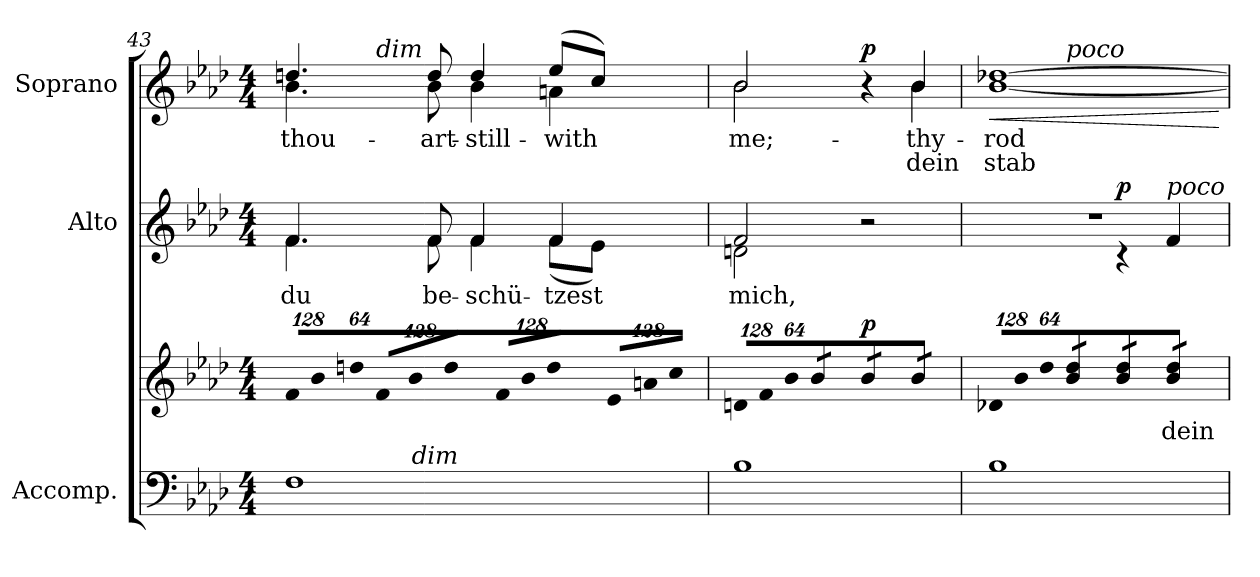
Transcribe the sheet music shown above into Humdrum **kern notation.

**kern	**kern	**text	**dynam	**kern	**text	**dynam	**kern	**text	**text	**dynam
*part3	*part3	*part3	*part3	*part2	*part2	*part2	*part1	*part1	*part1	*part1
*staff4	*staff3	*staff3	*staff3/4	*staff2	*staff2	*staff2	*staff1	*staff1	*staff1	*staff1
*I"Accomp.	*	*	*	*I"Alto	*	*	*I"Soprano	*	*	*
*	*	*	*	*I'A.	*	*	*I'S.	*	*	*
!!LO:PB:g=z
*clefF4	*clefG2	*	*	*clefG2	*	*	*clefG2	*	*	*
*k[b-e-a-d-]	*k[b-e-a-d-]	*	*	*k[b-e-a-d-]	*	*	*k[b-e-a-d-]	*	*	*
*A-:	*A-:	*	*	*A-:	*	*	*A-:	*	*	*
*M4/4	*M4/4	*	*	*M4/4	*	*	*M4/4	*	*	*
*	*Xbrackettup	*	*	*	*	*	*	*	*	*
=43	=43	=43	=43	=43	=43	=43	=43	=43	=43	=43
!	!LO:N:vis=8	!	!	!	!	!	!	!	!	!
!	!	!	!	!	!LO:LY:a:color=#000000	!	!	!	!	!
*	*	*	*	*^	*	*	*	*	*	*
!	!	!	!	!	!	!	!	!	!LO:LY:b:color=#000000	!	!
*^	*	*	*	*	*	*	*	*^	*	*	*
*	*	*	*	*	*	*	*	*	*	*^	*	*	*
1Fi	4ryy	1024%85fi/L	.	.	4.fi/	4.fi\	du	.	4.ddni/	4.b-i\	4ryy	thou-	.	.
!	!	!LO:N:vis=8	!	!	!	!	!	!	!	!	!	!	!	!
.	.	1024%85b-i/	.	.	.	.	.	.	.	.	.	.	.	.
!	!	!LO:N:vis=8	!	!	!	!	!	!	!	!	!	!	!	!
.	.	512%43ddni/J	.	.	.	.	.	.	.	.	.	.	.	.
!	!	!	!	!	!	!	!	!	!	!	!LO:TX:a:i:t=dim	!	!	!
!	!	!LO:N:vis=8	!	!	!	!	!	!	!	!	!	!	!	!
.	16ryy	1024%85fi/L	.	.	.	.	.	.	.	.	2.ryy	.	.	.
.	64.ryy	.	.	.	.	.	.	.	.	.	.	.	.	.
!	!	!LO:N:vis=8	!	!	!	!	!	!	!	!	!	!	!	!
.	.	1024%85b-i/	.	.	.	.	.	.	.	.	.	.	.	.
!	!LO:TX:a:i:t=dim	!	!	!	!	!	!	!	!	!	!	!	!	!
.	2ryy	.	.	.	.	.	.	.	.	.	.	.	.	.
!	!	!	!	!	!	!	!LO:LY:a:color=#000000	!	!	!	!	!	!	!
!	!	!	!	!	!	!	!	!	!	!	!	!LO:LY:b:color=#000000	!	!
.	.	.	.	.	8fi/	8fi\	be-	.	8ddi/	8b-i\	.	-art-	.	.
!	!	!LO:N:vis=8	!	!	!	!	!	!	!	!	!	!	!	!
.	.	512%43ddi/J	.	.	.	.	.	.	.	.	.	.	.	.
!	!	!LO:N:vis=8	!	!	!	!	!	!	!	!	!	!	!	!
!	!	!	!	!	!	!	!LO:LY:a:color=#000000	!	!	!	!	!	!	!
!	!	!	!	!	!	!	!	!	!	!	!	!LO:LY:b:color=#000000	!	!
.	.	1024%85fi/L	.	.	4fi/	4fi\	-schü-	.	4ddi/	4b-i\	.	-still-	.	.
!	!	!LO:N:vis=8	!	!	!	!	!	!	!	!	!	!	!	!
.	.	1024%85b-i/	.	.	.	.	.	.	.	.	.	.	.	.
!	!	!LO:N:vis=8	!	!	!	!	!	!	!	!	!	!	!	!
.	.	512%43ddi/J	.	.	.	.	.	.	.	.	.	.	.	.
!	!	!LO:N:vis=8	!	!	!	!	!	!	!	!	!	!	!	!
!	!	!	!	!	!	!	!LO:LY:a:color=#000000	!	!	!	!	!	!	!
!	!	!	!	!	!	!	!	!	!	!	!	!LO:LY:b:color=#000000	!	!
.	.	1024%85e-i/L	.	.	4fi/	(8fi\L	-tzest	.	(8ee-i/L	4ani\	.	-with	.	.
!	!	!LO:N:vis=8	!	!	!	!	!	!	!	!	!	!	!	!
.	.	1024%85ani/	.	.	.	.	.	.	.	.	.	.	.	.
.	8ryy	.	.	.	.	.	.	.	.	.	.	.	.	.
.	.	.	.	.	.	8e-i\J)	.	.	8cci/J)	.	.	.	.	.
!	!	!LO:N:vis=8	!	!	!	!	!	!	!	!	!	!	!	!
.	.	512%43cci/J	.	.	.	.	.	.	.	.	.	.	.	.
.	32ryy	.	.	.	.	.	.	.	.	.	.	.	.	.
.	128ryy	.	.	.	.	.	.	.	.	.	.	.	.	.
=44	=44	=44	=44	=44	=44	=44	=44	=44	=44	=44	=44	=44	=44	=44
!	!	!LO:N:vis=8	!	!	!	!	!	!	!	!	!	!	!	!
*	*	*	*	*	*	*	*	*	*v	*v	*v	*	*	*
*	*	*	*	*	*	*	*	*	*^	*	*	*
*	*	*	*	*	*	*	*	*	*	*^	*	*	*
!	!	!	!	!	!	!	!LO:LY:a:color=#000000	!	!	!	!	!	!	!
*	*	*	*	*	*	*	*	*	*v	*v	*v	*	*	*
*	*	*	*	*	*	*	*	*	*^	*	*	*
*	*	*	*	*	*	*	*	*	*	*^	*	*	*
!	!	!	!	!	!	!	!	!	!	!	!	!LO:LY:b:color=#000000	!	!
*	*	*	*	*	*	*	*	*	*	*v	*v	*	*	*
1B-i	2ryy	1024%85dni/L	.	.	2fi/	2dni\	mich,	.	2b-i/	2b-i\	me;-	.	.
!	!	!LO:N:vis=8	!	!	!	!	!	!	!	!	!	!	!
.	.	1024%85fi/	.	.	.	.	.	.	.	.	.	.	.
!	!	!LO:N:vis=8	!	!	!	!	!	!	!	!	!	!	!
.	.	512%43b-i/J	.	.	.	.	.	.	.	.	.	.	.
*	*	*tremolo	*	*	*	*	*	*	*	*	*	*	*
.	.	12b-i\L	.	.	.	.	.	.	.	.	.	.	.
.	.	12b-i\	.	.	.	.	.	.	.	.	.	.	.
.	.	12b-i\J	.	.	.	.	.	.	.	.	.	.	.
.	2ryy	12b-i\L	.	p	2r	2ryy	.	.	4r	4ryy	.	.	p
.	.	12b-i\	.	.	.	.	.	.	.	.	.	.	.
.	.	12b-i\J	.	.	.	.	.	.	.	.	.	.	.
!	!	!	!	!	!	!	!	!	!	!	!LO:LY:b:color=#000000	!LO:LY:b:color=#000000	!
.	.	12b-i\L	.	.	.	.	.	.	4b-i/	4b-i\	-thy-	dein	.
.	.	12b-i\	.	.	.	.	.	.	.	.	.	.	.
.	.	12b-i\J	.	.	.	.	.	.	.	.	.	.	.
*	*	*Xtremolo	*	*	*	*	*	*	*	*	*	*	*
=45	=45	=45	=45	=45	=45	=45	=45	=45	=45	=45	=45	=45	=45
!	!	!LO:N:vis=8	!	!	!	!	!	!	!	!	!	!	!
*v	*v	*	*	*	*	*	*	*	*v	*v	*	*	*
*^	*	*	*	*	*	*	*	*^	*	*	*
!	!	!	!	!	!	!	!	!	!	!	!LO:LY:b:color=#000000	!LO:LY:b:color=#000000	!LO:HP:b
*v	*v	*	*	*	*	*	*	*	*	*^	*	*	*
1B-i	1024%85d-Xi/L	.	.	1r	2ryy	.	.	[1dd-Xi	[1b-i	4ryy	-rod	stab	<
!	!LO:N:vis=8	!	!	!	!	!	!	!	!	!	!	!	!
.	1024%85b-i/	.	.	.	.	.	.	.	.	.	.	.	.
!	!LO:N:vis=8	!	!	!	!	!	!	!	!	!	!	!	!
.	512%43dd-i/J	.	.	.	.	.	.	.	.	.	.	.	.
!	!	!	!	!	!	!	!	!	!	!LO:TX:a:i:t=poco	!	!	!
*	*tremolo	*	*	*	*	*	*	*	*	*	*	*	*
.	12b-i\ 12dd-iL	.	.	.	.	.	.	.	.	2.ryy	.	.	.
.	12b-i\ 12dd-i	.	.	.	.	.	.	.	.	.	.	.	.
.	12b-i\ 12dd-iJ	.	.	.	.	.	.	.	.	.	.	.	.
.	12b-i\ 12dd-iL	.	.	.	4r	.	p	.	.	.	.	.	.
.	12b-i\ 12dd-i	.	.	.	.	.	.	.	.	.	.	.	.
.	12b-i\ 12dd-iJ	.	.	.	.	.	.	.	.	.	.	.	.
!	!	!	!	!	!LO:TX:a:i:t=poco	!	!	!	!	!	!	!	!
!	!	!LO:LY:a:color=#000000	!	!	!	!	!	!	!	!	!	!	!
.	12b-i\ 12dd-iL	dein	.	.	4fi/	.	.	.	.	.	.	.	.
.	12b-i\ 12dd-i	.	.	.	.	.	.	.	.	.	.	.	.
.	12b-i\ 12dd-iJ	.	.	.	.	.	.	.	.	.	.	.	.
*	*Xtremolo	*	*	*	*	*	*	*	*	*	*	*	*
*	*	*	*	*v	*v	*	*	*	*	*	*	*	*
.	.	.	.	.	.	.	.	.	.	.	.	[
*	*	*	*	*	*	*	*v	*v	*v	*	*	*
=	=	=	=	=	=	=	=	=	=	=
*-	*-	*-	*-	*-	*-	*-	*-	*-	*-	*-
